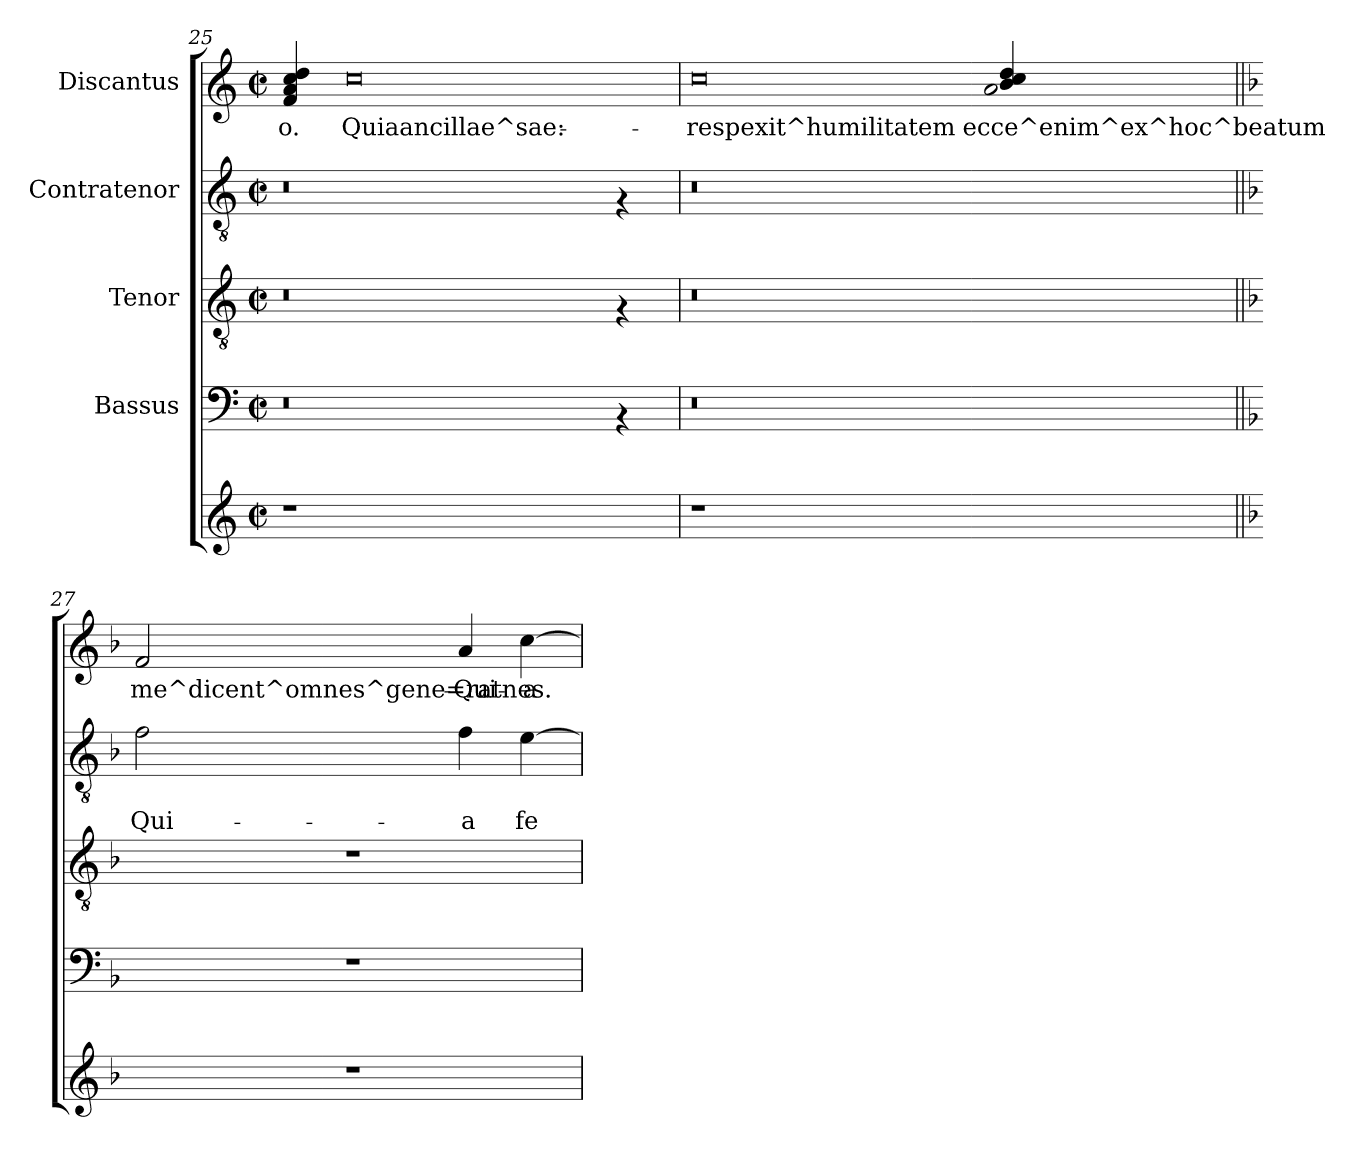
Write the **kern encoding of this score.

**kern	**kern	**kern	**kern	**text	**text	**kern	**text
*part5	*part4	*part3	*part2	*part2	*part2	*part1	*part1
*staff5	*staff4	*staff3	*staff2	*staff2	*staff2	*staff1	*staff1
*	*I"Bassus	*I"Tenor	*I"Contratenor	*	*	*I"Discantus	*
*clefG2	*clefF4	*clefGv2	*clefGv2	*	*	*clefG2	*
*k[]	*k[]	*k[]	*k[]	*	*	*k[]	*
*C:	*C:	*C:	*C:	*	*	*C:	*
*M2/2	*M2/2	*M2/2	*M2/2	*	*	*M2/2	*
*met(c|)	*met(c|)	*met(c|)	*met(c|)	*	*	*met(c|)	*
=25	=25	=25	=25	=25	=25	=25	=25
!	!	!	!	!	!	!LO:N:n=1:head=solid	!
!	!	!	!	!	!	!LO:N:n=2:head=solid	!
!	!	!	!	!	!	!LO:N:n=3:head=solid	!
!	!	!	!	!	!	!LO:N:n=4:head=solid	!LO:LY:b
1r	0r	0r	0r	.	.	4f/ 4a/ 4cc/ 4dd/	-o.
!	!	!	!	!	!	!	!LO:LY:b
.	.	.	.	.	.	0cc	Quiaancillae^sae:-
1ryy	.	.	.	.	.	.	.
4ryy	4rAA	4rF	4rF	.	.	.	.
!!LO:LB:g=z
=26	=26	=26	=26	=26	=26	=26	=26
!	!	!	!	!	!	!	!LO:LY:b
*	*	*	*	*	*	*^	*
1r	0.r	0.r	0.r	.	.	0cc	0ryy	-respexit^humilitatem
0ryy	.	.	.	.	.	.	.	.
!	!	!	!	!	!	!LO:N:head=open	!LO:N:n=1:head=solid	!
!	!	!	!	!	!	!	!LO:N:n=2:head=solid	!
!	!	!	!	!	!	!	!LO:N:n=3:head=solid	!LO:LY:b
.	.	.	.	.	.	1a	4b/ 4cc/ 4dd/	ecce^enim^ex^hoc^beatum
.	.	.	.	.	.	.	2.ryy	.
*	*	*	*	*	*	*v	*v	*
=27||	=27||	=27||	=27||	=27||	=27||	=27||	=27||
*k[b-]	*k[b-]	*k[b-]	*k[b-]	*	*	*k[b-]	*
*F:	*F:	*F:	*F:	*	*	*F:	*
*	*	*	*	*	*	*^	*
!	!	!	!	!	!LO:LY:b	!	!	!LO:LY:b
*	*	*	*	*	*	*v	*v	*
1r	1r	1r	2f\	.	Qui-	2f/	me^dicent^omnes^gene=ratnes.-
!	!	!	!	!	!LO:LY:b	!	!LO:LY:b
.	.	.	4f\	.	-a	4a/	-Qui-
!	!	!	!	!	!LO:LY:b	!	!LO:LY:b
.	.	.	[>4e\	.	fe-	[>4cc\	-a
=	=	=	=	=	=	=	=
*-	*-	*-	*-	*-	*-	*-	*-
